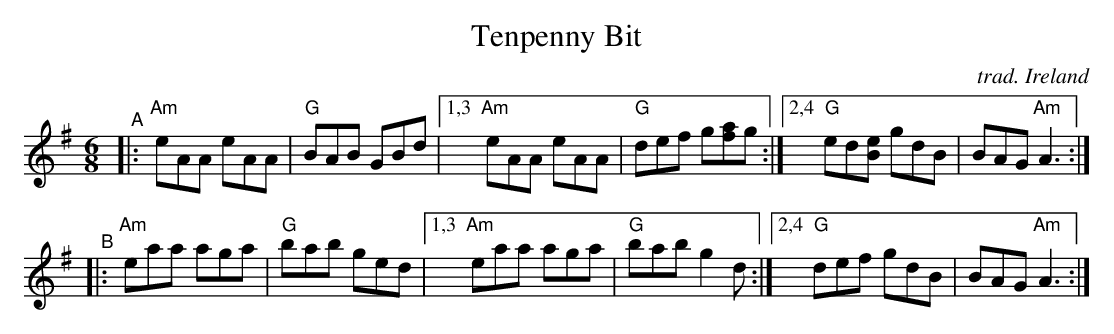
X:1
T: Tenpenny Bit
O: trad. Ireland
M: 6/8
L: 1/8
K: ADor
"^A"|:\
"Am"eAA eAA | "G"BAB GBd |[1,3 "Am"eAA eAA | "G"def g[af]g \
                        :|[2,4 "G"ed[eB] gdB | BAG "Am"A3 :|
"^B"|:\
"Am"eaa aga | "G"bab ged |[1,3 "Am"eaa aga | "G"bab g2d \
                        :|[2,4 "G"def gdB | BAG "Am"A3 :|
